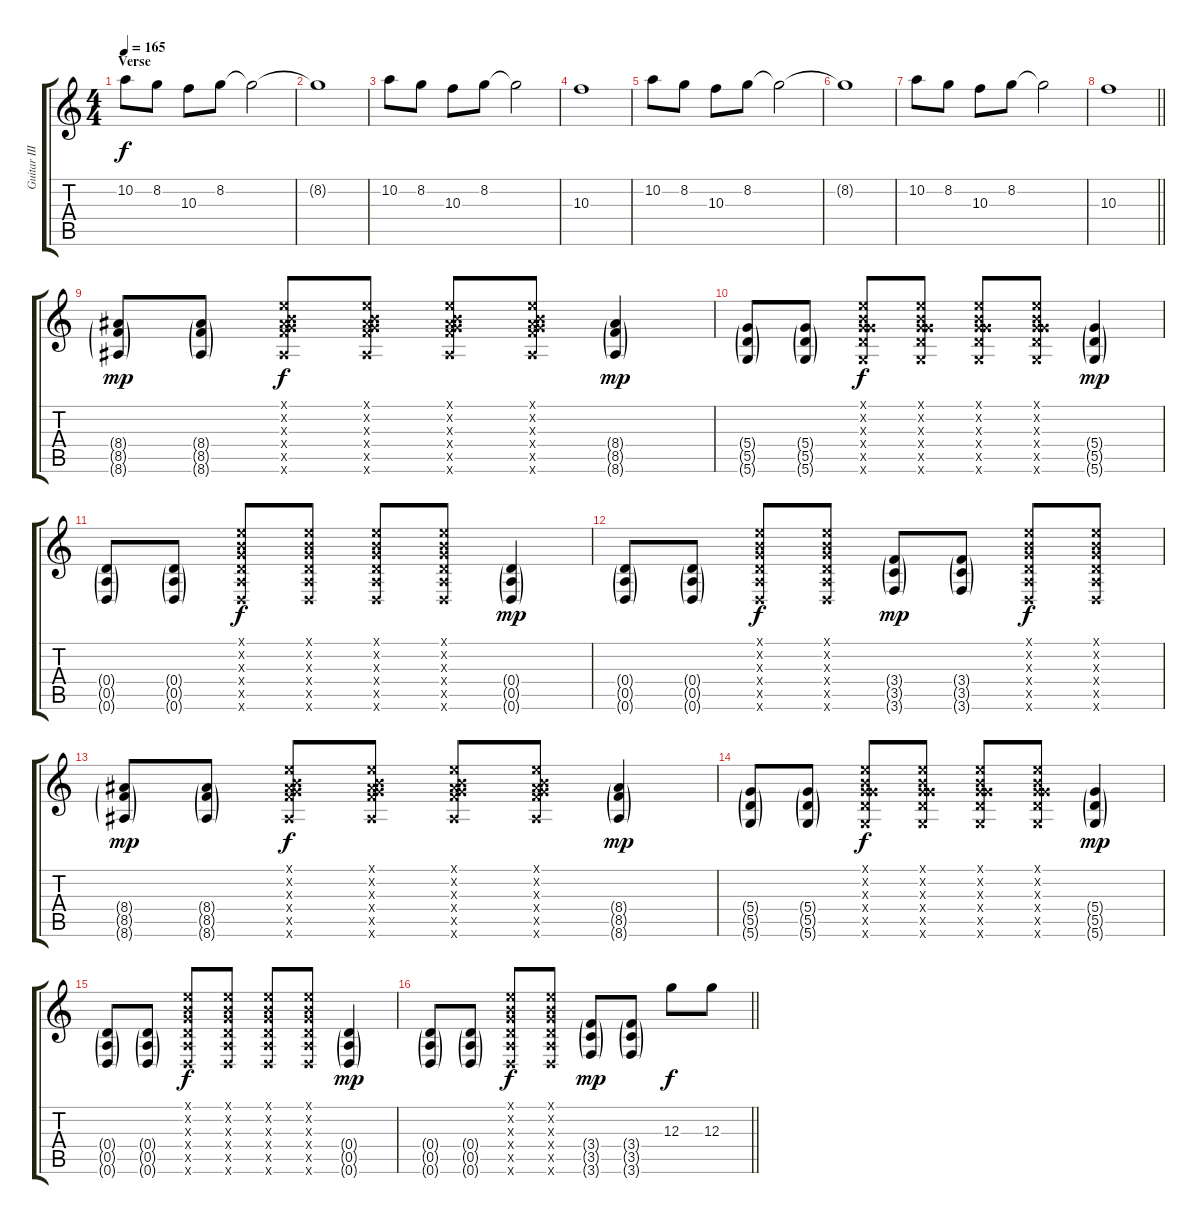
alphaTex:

\track ("Guitar III" "Guitar III") {instrument overdrivenguitar}
\staff {score tabs}
\tuning (E4 B3 G3 D3 A2 D2) {hide}
\ts (4 4)
\section ("" "Verse")
\tempo 165
\clef g2
\ks c
10.2.8{dy f} 8.2.8 10.3.8 8.2.8 8.2{t}.2 |
8.2{t}.1 |
10.2.8 8.2.8 10.3.8 8.2.8 8.2{t}.2 |
10.3.1 |
10.2.8 8.2.8 10.3.8 8.2.8 8.2{t}.2 |
8.2{t}.1 |
10.2.8 8.2.8 10.3.8 8.2.8 8.2{t}.2 |
\barLineRight lightlight
10.3.1 |
(8.4{g} 8.5{g} 8.6{g}).8{dy mp} (8.4{g} 8.5{g} 8.6{g}).8 (0.1{x} 0.2{x} 0.3{x} 8.4{x} 8.5{x} 8.6{x}).8{dy f} (0.1{x} 0.2{x} 0.3{x} 8.4{x} 8.5{x} 8.6{x}).8 (0.1{x} 0.2{x} 0.3{x} 8.4{x} 8.5{x} 8.6{x}).8 (0.1{x} 0.2{x} 0.3{x} 8.4{x} 8.5{x} 8.6{x}).8 (8.4{g} 8.5{g} 8.6{g}).4{dy mp} |
(5.4{g} 5.5{g} 5.6{g}).8 (5.4{g} 5.5{g} 5.6{g}).8 (0.1{x} 0.2{x} 0.3{x} 5.4{x} 5.5{x} 5.6{x}).8{dy f} (0.1{x} 0.2{x} 0.3{x} 5.4{x} 5.5{x} 5.6{x}).8 (0.1{x} 0.2{x} 0.3{x} 5.4{x} 5.5{x} 5.6{x}).8 (0.1{x} 0.2{x} 0.3{x} 5.4{x} 5.5{x} 5.6{x}).8 (5.4{g} 5.5{g} 5.6{g}).4{dy mp} |
(0.4{g} 0.5{g} 0.6{g}).8 (0.4{g} 0.5{g} 0.6{g}).8 (0.1{x} 0.2{x} 0.3{x} 0.4{x} 0.5{x} 0.6{x}).8{dy f} (0.1{x} 0.2{x} 0.3{x} 0.4{x} 0.5{x} 0.6{x}).8 (0.1{x} 0.2{x} 0.3{x} 0.4{x} 0.5{x} 0.6{x}).8 (0.1{x} 0.2{x} 0.3{x} 0.4{x} 0.5{x} 0.6{x}).8 (0.4{g} 0.5{g} 0.6{g}).4{dy mp} |
(0.4{g} 0.5{g} 0.6{g}).8 (0.4{g} 0.5{g} 0.6{g}).8 (0.1{x} 0.2{x} 0.3{x} 0.4{x} 0.5{x} 0.6{x}).8{dy f} (0.1{x} 0.2{x} 0.3{x} 0.4{x} 0.5{x} 0.6{x}).8 (3.4{g} 3.5{g} 3.6{g}).8{dy mp} (3.4{g} 3.5{g} 3.6{g}).8 (0.1{x} 0.2{x} 0.3{x} 0.4{x} 0.5{x} 0.6{x}).8{dy f} (0.1{x} 0.2{x} 0.3{x} 0.4{x} 0.5{x} 0.6{x}).8 |
(8.4{g} 8.5{g} 8.6{g}).8{dy mp} (8.4{g} 8.5{g} 8.6{g}).8 (0.1{x} 0.2{x} 0.3{x} 8.4{x} 8.5{x} 8.6{x}).8{dy f} (0.1{x} 0.2{x} 0.3{x} 8.4{x} 8.5{x} 8.6{x}).8 (0.1{x} 0.2{x} 0.3{x} 8.4{x} 8.5{x} 8.6{x}).8 (0.1{x} 0.2{x} 0.3{x} 8.4{x} 8.5{x} 8.6{x}).8 (8.4{g} 8.5{g} 8.6{g}).4{dy mp} |
(5.4{g} 5.5{g} 5.6{g}).8 (5.4{g} 5.5{g} 5.6{g}).8 (0.1{x} 0.2{x} 0.3{x} 5.4{x} 5.5{x} 5.6{x}).8{dy f} (0.1{x} 0.2{x} 0.3{x} 5.4{x} 5.5{x} 5.6{x}).8 (0.1{x} 0.2{x} 0.3{x} 5.4{x} 5.5{x} 5.6{x}).8 (0.1{x} 0.2{x} 0.3{x} 5.4{x} 5.5{x} 5.6{x}).8 (5.4{g} 5.5{g} 5.6{g}).4{dy mp} |
(0.4{g} 0.5{g} 0.6{g}).8 (0.4{g} 0.5{g} 0.6{g}).8 (0.1{x} 0.2{x} 0.3{x} 0.4{x} 0.5{x} 0.6{x}).8{dy f} (0.1{x} 0.2{x} 0.3{x} 0.4{x} 0.5{x} 0.6{x}).8 (0.1{x} 0.2{x} 0.3{x} 0.4{x} 0.5{x} 0.6{x}).8 (0.1{x} 0.2{x} 0.3{x} 0.4{x} 0.5{x} 0.6{x}).8 (0.4{g} 0.5{g} 0.6{g}).4{dy mp} |
\barLineRight lightlight
(0.4{g} 0.5{g} 0.6{g}).8 (0.4{g} 0.5{g} 0.6{g}).8 (0.1{x} 0.2{x} 0.3{x} 0.4{x} 0.5{x} 0.6{x}).8{dy f} (0.1{x} 0.2{x} 0.3{x} 0.4{x} 0.5{x} 0.6{x}).8 (3.4{g} 3.5{g} 3.6{g}).8{dy mp} (3.4{g} 3.5{g} 3.6{g}).8 12.3.8{dy f} 12.3.8
